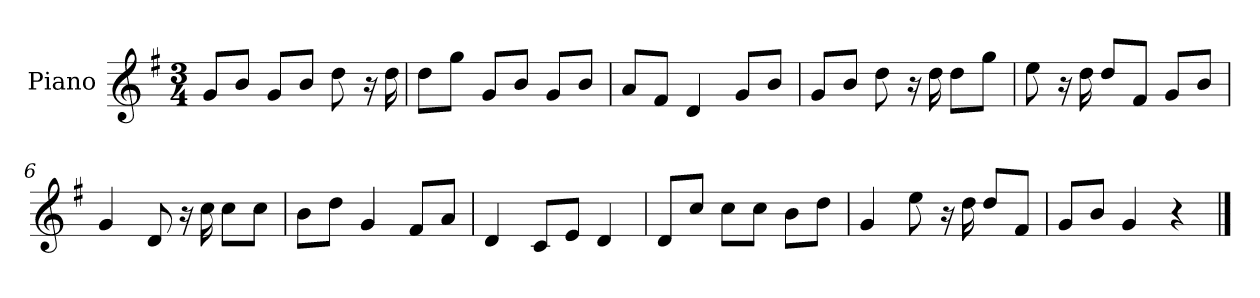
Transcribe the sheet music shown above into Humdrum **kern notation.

**kern
*part1
*staff1
*I"Piano
*I'P-no
*clefG2
*k[f#]
*M3/4
*MM92
=1
8g/L
8b/J
8g/L
8b/J
8dd\
16r
16dd\
=2
8dd\L
8gg\J
8g/L
8b/J
8g/L
8b/J
=3
8a/L
8f#/J
4d/
8g/L
8b/J
=4
8g/L
8b/J
8dd\
16r
16dd\
8dd\L
8gg\J
=5
8ee\
16r
16dd\
8dd/L
8f#/J
8g/L
8b/J
=6
4g/
8d/
16r
16cc\
8cc\L
8cc\J
!!LO:LB:g=z
=7
8b\L
8dd\J
4g/
8f#/L
8a/J
=8
4d/
8c/L
8e/J
4d/
=9
8d/L
8cc/J
8cc\L
8cc\J
8b\L
8dd\J
=10
4g/
8ee\
16r
16dd\
8dd/L
8f#/J
=11
8g/L
8b/J
4g/
4r
==
*-
